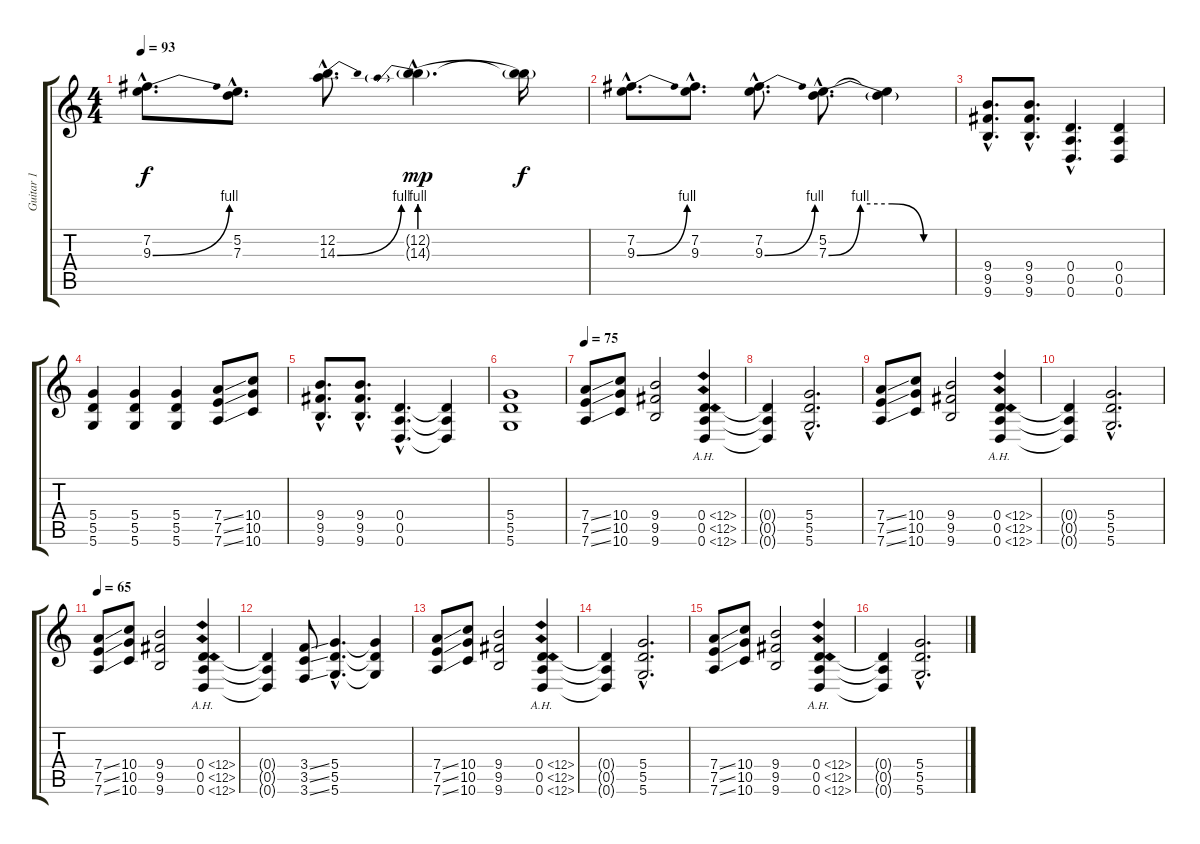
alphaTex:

\track ("Guitar 1" "Guitar 1") {instrument distortionguitar}
\staff {score tabs}
\tuning (E4 B3 G3 D3 A2 D2) {hide}
\ts (4 4)
\tempo 93
\clef g2
\ks c
(7.2{hac} 9.3{be (bend 0 0 60 4) hac}).8{d dy f} (5.2{hac} 7.3{hac}).8{d} (12.2{hac} 14.3{be (bend 0 0 60 4) hac}).8{d} (12.2{g hac} 14.3{be (prebend 0 4 60 4) g hac}).4{d dy mp} (12.2{t} 14.3{t}).16{dy f} |
(7.2{hac} 9.3{be (bend 0 0 60 4) hac}).8{d} (7.2{hac} 9.3{hac}).8{d} (7.2{hac} 9.3{be (bend 0 0 60 4) hac}).8{d} (5.2{hac} 7.3{be (custom 0 0 15 4 30 4 45 0 60 0) hac}).8{d} (5.2{t} 7.3{t}).4 |
(9.4{hac} 9.5{hac} 9.6{hac}).8{d} (9.4{hac} 9.5{hac} 9.6{hac}).8{d} (0.4{hac} 0.5{hac} 0.6{hac}).4{d} (0.4 0.5 0.6).4 |
(5.4 5.5 5.6).4 (5.4 5.5 5.6).4 (5.4 5.5 5.6).4 (7.4{ss} 7.5{ss} 7.6{ss}).8 (10.4 10.5 10.6).8 |
(9.4{hac} 9.5{hac} 9.6{hac}).8{d} (9.4{hac} 9.5{hac} 9.6{hac}).8{d} (0.4{hac} 0.5{hac} 0.6{hac}).4{d} (0.4{t} 0.5{t} 0.6{t}).4 |
(5.4 5.5 5.6).1 |
\tempo 75
(7.4{ss} 7.5{ss} 7.6{ss}).8{volume 8 instrument distortionguitar} (10.4 10.5 10.6).8 (9.4 9.5 9.6).2 (0.4{ah 12} 0.5{ah 12} 0.6{ah 12}).4 |
(0.4{t} 0.5{t} 0.6{t}).4 (5.4{hac} 5.5{hac} 5.6{hac}).2{d} |
(7.4{ss} 7.5{ss} 7.6{ss}).8 (10.4 10.5 10.6).8 (9.4 9.5 9.6).2 (0.4{ah 12} 0.5{ah 12} 0.6{ah 12}).4 |
(0.4{t} 0.5{t} 0.6{t}).4 (5.4{hac} 5.5{hac} 5.6{hac}).2{d} |
\tempo 65
(7.4{ss} 7.5{ss} 7.6{ss}).8{volume 4} (10.4 10.5 10.6).8 (9.4 9.5 9.6).2 (0.4{ah 12} 0.5{ah 12} 0.6{ah 12}).4 |
(0.4{t} 0.5{t} 0.6{t}).4 (3.4{ss} 3.5{ss} 3.6{ss}).8 (5.4{hac} 5.5{hac} 5.6{hac}).4{d} (5.4{t} 5.5{t} 5.6{t}).4 |
(7.4{ss} 7.5{ss} 7.6{ss}).8 (10.4 10.5 10.6).8 (9.4 9.5 9.6).2 (0.4{ah 12} 0.5{ah 12} 0.6{ah 12}).4 |
(0.4{t} 0.5{t} 0.6{t}).4 (5.4{hac} 5.5{hac} 5.6{hac}).2{d} |
(7.4{ss} 7.5{ss} 7.6{ss}).8{volume 2} (10.4 10.5 10.6).8 (9.4 9.5 9.6).2 (0.4{ah 12} 0.5{ah 12} 0.6{ah 12}).4 |
(0.4{t} 0.5{t} 0.6{t}).4 (5.4{hac} 5.5{hac} 5.6{hac}).2{d}
